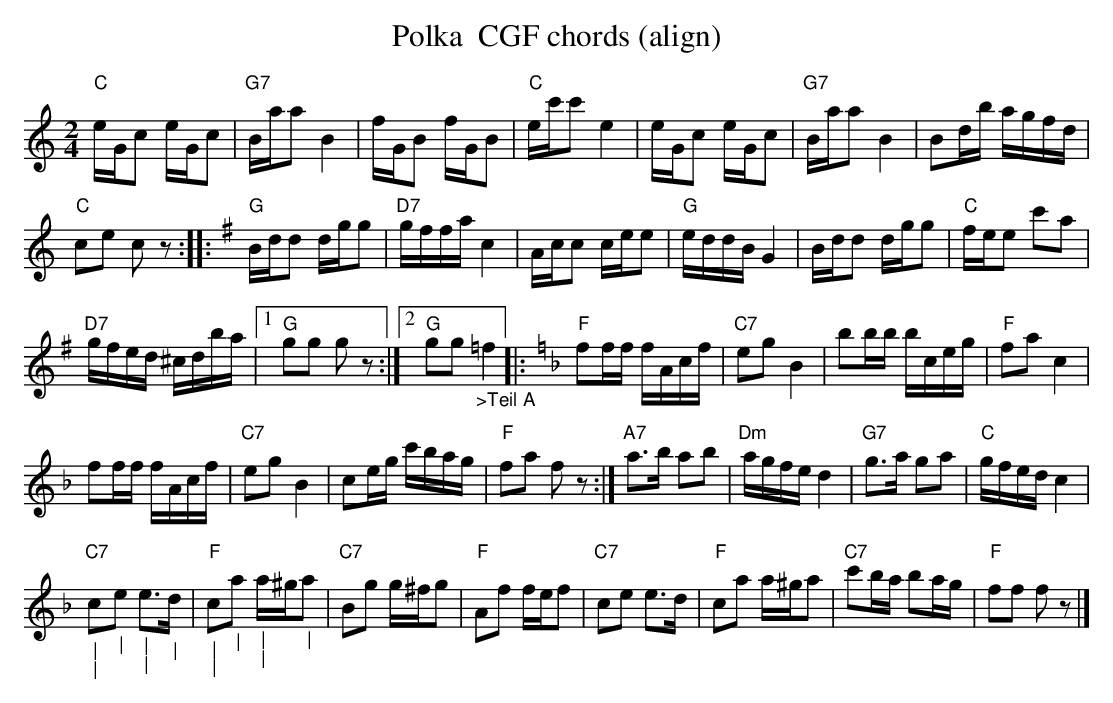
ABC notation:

X:1
T: Polka  CGF chords (align)
M:2/4
L:1/16
K:C %%MIDI gchordon
"C"eGc2 eGc2 | "G7"Baa2B4 | fGB2 fGB2 | "C"ec'c'2 e4 | eGc2 eGc2 |  "G7"Baa2B4 | B2db agfd |
 "C"c2e2 c2z2:: [K:G] \
"G"Bdd2 dgg2 | "D7"gffac4 | Acc2 cee2 | "G"eddBG4 | Bdd2 dgg2 | "C"fee2 c'2a2 |
 "D7"gfed ^cdba |1 \
"G"g2g2 g2z2 :|2 "G"g2g2"_>Teil A"=f4 |: [K:F] "F"f2ff fAcf | "C7"e2g2B4 | b2bb bceg | "F"f2a2c4 |
f2ff fAcf | "C7"e2g2B4 | c2eg c'bag | "F"f2a2 f2z2 :| "A7"a3b a2b2 | "Dm"agfed4 | "G7"g3a g2a2 | "C"gfedc4 |
"C7""_|""_|"c2"_|"e2 "_|""_|"e3"_|"d | "F""_|""_|"c2"_|"a2 "_|""_|"a^g"_|"a2 | "C7"B2g2 g^fg2 | "F"A2f2 fef2 | "C7"c2e2 e3d | "F"c2a2 a^ga2 | "C7"c'2ba b2ag | "F"f2f2 f2z2 |]
